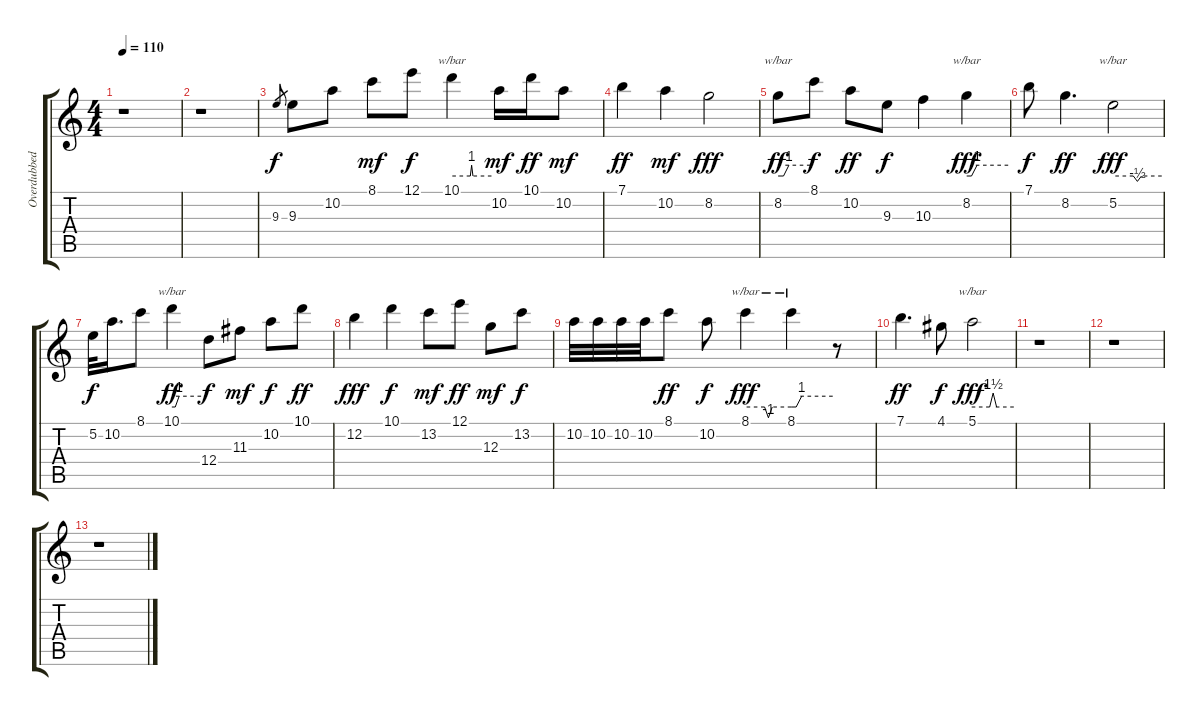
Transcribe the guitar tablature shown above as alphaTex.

\track ("Overdubbed Lead" "Overdubbed") {instrument electricguitarclean}
\staff {score tabs}
\tuning (E4 B3 G3 D3 A2 E2) {hide}
\ts (4 4)
\tempo 110
\clef g2
\ks c
r.1{dy fff} |
r.1 |
9.3.8{gr dy f} 9.3.8 10.2.8 8.1.8{dy mf} 12.1.8{dy f} 10.1.4{tbe (custom default 0 0 28 0 30 4 32 0 60 0)} 10.2.16{dy mf} 10.1.16{dy ff} 10.2.8{dy mf} |
7.1.4{dy ff} 10.2.4{dy mf} 8.2.2{dy fff} |
8.2.8{tbe (custom default 0 0 10 0 20 4 60 4) dy ff} 8.1.8{dy f} 10.2.8{dy ff} 9.3.8{dy f} 10.3.4 8.2.4{tbe (custom default 0 0 7 0 15 4 60 4) dy fff} |
7.1.8{dy f} 8.2.4{d dy ff} 5.2.2{tbe (custom default 0 0 25 0 30 -2 35 0 60 0) dy fff} |
5.2.32{dy f} 10.2.16{d} 8.1.8 10.1.4{tbe (custom default 0 0 7 0 15 4 60 4) dy ff} 12.4.8{dy f} 11.3.8{dy mf} 10.2.8{dy f} 10.1.8{dy ff} |
12.2.4{dy fff} 10.1.4{dy f} 13.2.8{dy mf} 12.1.8{dy ff} 12.3.8{dy mf} 13.2.8{dy f} |
10.2.32 10.2.32 10.2.32 10.2.32 8.1.8{dy ff} 10.2.8{dy f} 8.1.4{tbe (custom default 0 0 25 0 30 -4 35 0 60 0) dy fff} 8.1.4{tbe (custom default 0 0 7 0 15 4 60 4)} r.8 |
7.1.4{d dy ff} 4.1.8{dy f} 5.1.2{tbe (custom default 0 0 25 0 30 6 35 0 60 0) dy fff} |
r.1 |
r.1 |
r.1
